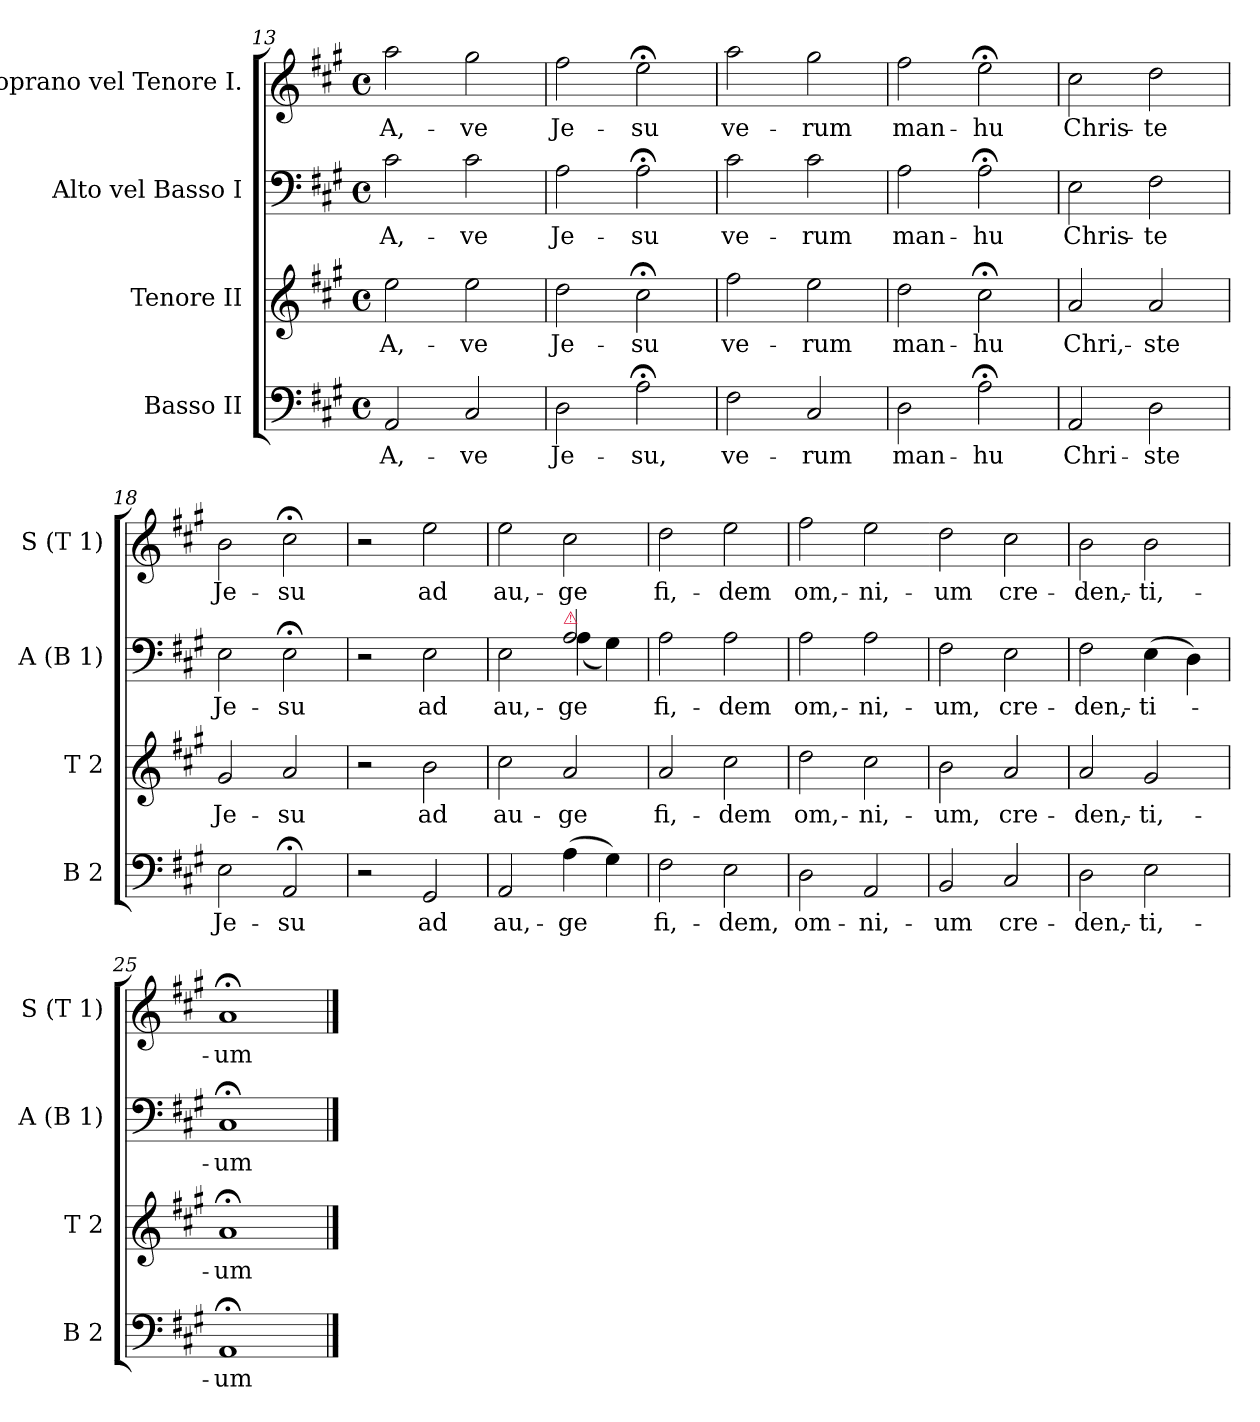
**kern	**text	**kern	**text	**kern	**text	**kern	**text
*part4	*part4	*part3	*part3	*part2	*part2	*part1	*part1
*staff4	*staff4	*staff3	*staff3	*staff2	*staff2	*staff1	*staff1
*I"Basso II	*	*I"Tenore II	*	*I"Alto vel Basso I	*	*I"Soprano vel Tenore I.	*
*I'B 2	*	*I'T 2	*	*I'A (B 1)	*	*I'S (T 1)	*
*clefF4	*	*clefG2	*	*clefF4	*	*clefG2	*
*	*	*ITrd7c12	*	*	*	*	*
*k[f#c#g#]	*	*k[f#c#g#]	*	*k[f#c#g#]	*	*k[f#c#g#]	*
*A:	*	*A:	*	*A:	*	*A:	*
*M4/4	*	*M4/4	*	*M4/4	*	*M4/4	*
*met(c)	*	*met(c)	*	*met(c)	*	*met(c)	*
=13	=13	=13	=13	=13	=13	=13	=13
2AA/	A,-	2e\	A,-	2c#\	A,-	2aa\	A,-
2C#/	-ve	2e\	-ve	2c#\	-ve	2gg#\	-ve
=14	=14	=14	=14	=14	=14	=14	=14
2D\	Je-	2d\	Je-	2A\	Je-	2ff#\	Je-
2A;\	-su,	2c#;<\	-su	2A;\	-su	2ee;<\	-su
=15	=15	=15	=15	=15	=15	=15	=15
2F#\	ve-	2f#\	ve-	2c#\	ve-	2aa\	ve-
2C#/	-rum	2e\	-rum	2c#\	-rum	2gg#\	-rum
=16	=16	=16	=16	=16	=16	=16	=16
2D\	man-	2d\	man-	2A\	man-	2ff#\	man-
2A;<\	-hu	2c#;<\	-hu	2A;\	-hu	2ee;<\	-hu
=17	=17	=17	=17	=17	=17	=17	=17
2AA/	Chri-	2A/	Chri,-	2E\	Chris-	2cc#\	Chris-
2D\	-ste	2A/	-ste	2F#\	-te	2dd\	-te
=18	=18	=18	=18	=18	=18	=18	=18
2E\	Je-	2G#/	Je-	2E\	Je-	2b\	Je-
2AA;</	-su	2A/	-su	2E;<\	-su	2cc#;<\	-su
=19	=19	=19	=19	=19	=19	=19	=19
2r	.	2r	.	2r	.	2r	.
2GG#/	ad	2B\	ad	2E\	ad	2ee\	ad
=20	=20	=20	=20	=20	=20	=20	=20
*	*	*	*	*^	*	*	*
2AA/	au,-	2c#\	au-	2E\	2ryy	au,-	2ee\	au,-
!	!	!	!	!LO:TX:a:color=crimson:t=⚠	!	!	!	!
(<4A\	-ge	2A/	-ge	2A/	(<4A\	-ge	2cc#\	-ge
4G#\)	.	.	.	.	4G#\)	.	.	.
*	*	*	*	*v	*v	*	*	*
=21	=21	=21	=21	=21	=21	=21	=21
2F#\	fi,-	2A/	fi,-	2A\	fi,-	2dd\	fi,-
2E\	-dem,	2c#\	-dem	2A\	-dem	2ee\	-dem
=22	=22	=22	=22	=22	=22	=22	=22
2D\	om-	2d\	om,-	2A\	om,-	2ff#\	om,-
2AA/	-ni,-	2c#\	-ni,-	2A\	-ni,-	2ee\	-ni,-
=23	=23-	=23	=23-	=23	=23-	=23-	=23-
2BB/	-um	2B\	-um,	2F#\	-um,	2dd\	-um
2C#/	cre-	2A/	cre-	2E\	cre-	2cc#\	cre-
=24	=24	=24	=24	=24	=24	=24	=24
2D\	-den,-	2A/	-den,-	2F#\	-den,-	2b\	-den,-
2E\	-ti,-	2G#/	-ti,-	(>4E\	-ti-	2b\	-ti,-
.	.	.	.	4D\)	.	.	.
=25	=25	=25	=25	=25	=25	=25	=25
1AA;<	-um-	1A;<	-um	1C#;<	-um	1a;<	-um
==	==	==	==	==	==	==	==
*-	*-	*-	*-	*-	*-	*-	*-
